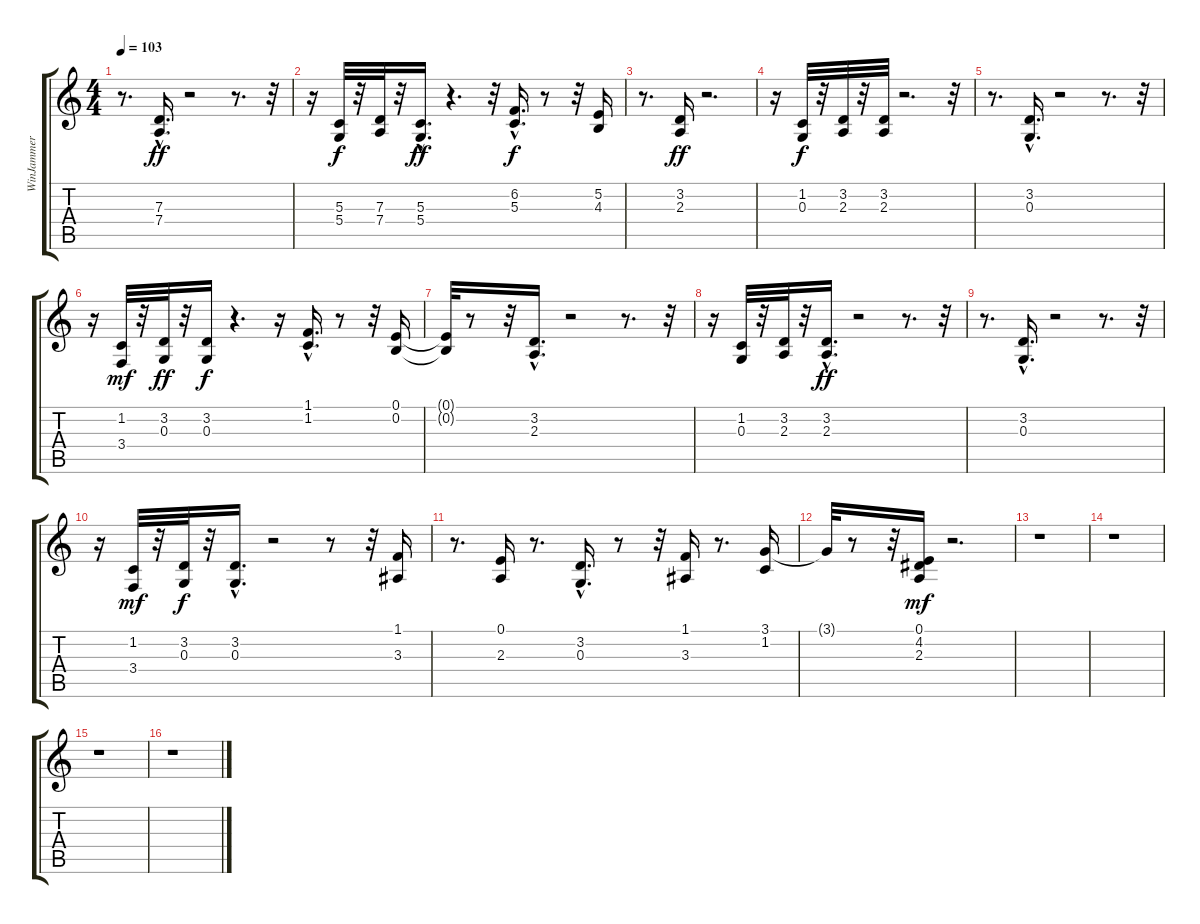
\track ("WinJammer Demo" "WinJammer ") {instrument electricpiano2}
\staff {score tabs}
\tuning (E4 B3 G3 D3 A2 E2) {hide}
\ts (4 4)
\tempo 103
\clef g2
\ks c
r.8{d dy f} (7.3 7.4{hac}).16{d dy ff} r.2 r.8{d} r.32 |
r.16 (5.3 5.4).32{dy f} r.32 (7.3 7.4).32 r.32 (5.3 5.4{hac}).16{d dy ff} r.4{d} r.32 (6.2 5.3{hac}).16{d dy f} r.8 r.32 (5.2 4.3).16 |
r.8{d} (3.2 2.3).16{dy ff} r.2{d} |
r.16 (1.2 0.3).32{dy f} r.32 (3.2 2.3).32 r.32 (3.2 2.3).32 r.2{d} r.32 |
r.8{d} (3.2 0.3{hac}).16{d} r.2 r.8{d} r.32 |
r.16 (1.2 3.4).32{dy mf} r.32 (3.2 0.3).32{dy ff} r.32 (3.2 0.3).16{dy f} r.4{d} r.16 (1.1{hac} 1.2{hac}).16{d} r.8 r.32 (0.1 0.2).16 |
(0.1{t} 0.2{t}).32 r.8 r.32 (3.2{hac} 2.3{hac}).16{d} r.2 r.8{d} r.32 |
r.16 (1.2 0.3).32 r.32 (3.2 2.3).32 r.32 (3.2{hac} 2.3{hac}).16{d dy ff} r.2 r.8{d} r.32 |
r.8{d} (3.2{hac} 0.3{hac}).16{d} r.2 r.8{d} r.32 |
r.16 (1.2 3.4).32{dy mf} r.32 (3.2 0.3).32{dy f} r.32 (3.2 0.3{hac}).16{d} r.2 r.8 r.32 (1.1 3.3).16 |
r.8{d} (0.1 2.3).16 r.8{d} (3.2{hac} 0.3).16{d} r.8 r.32 (1.1 3.3).16 r.8{d} (3.1 1.2).16 |
3.1{t}.32 r.8 r.32 (0.1 4.2 2.3).16{dy mf} r.2{d} |
r.1 |
r.1 |
r.1 |
r.1
